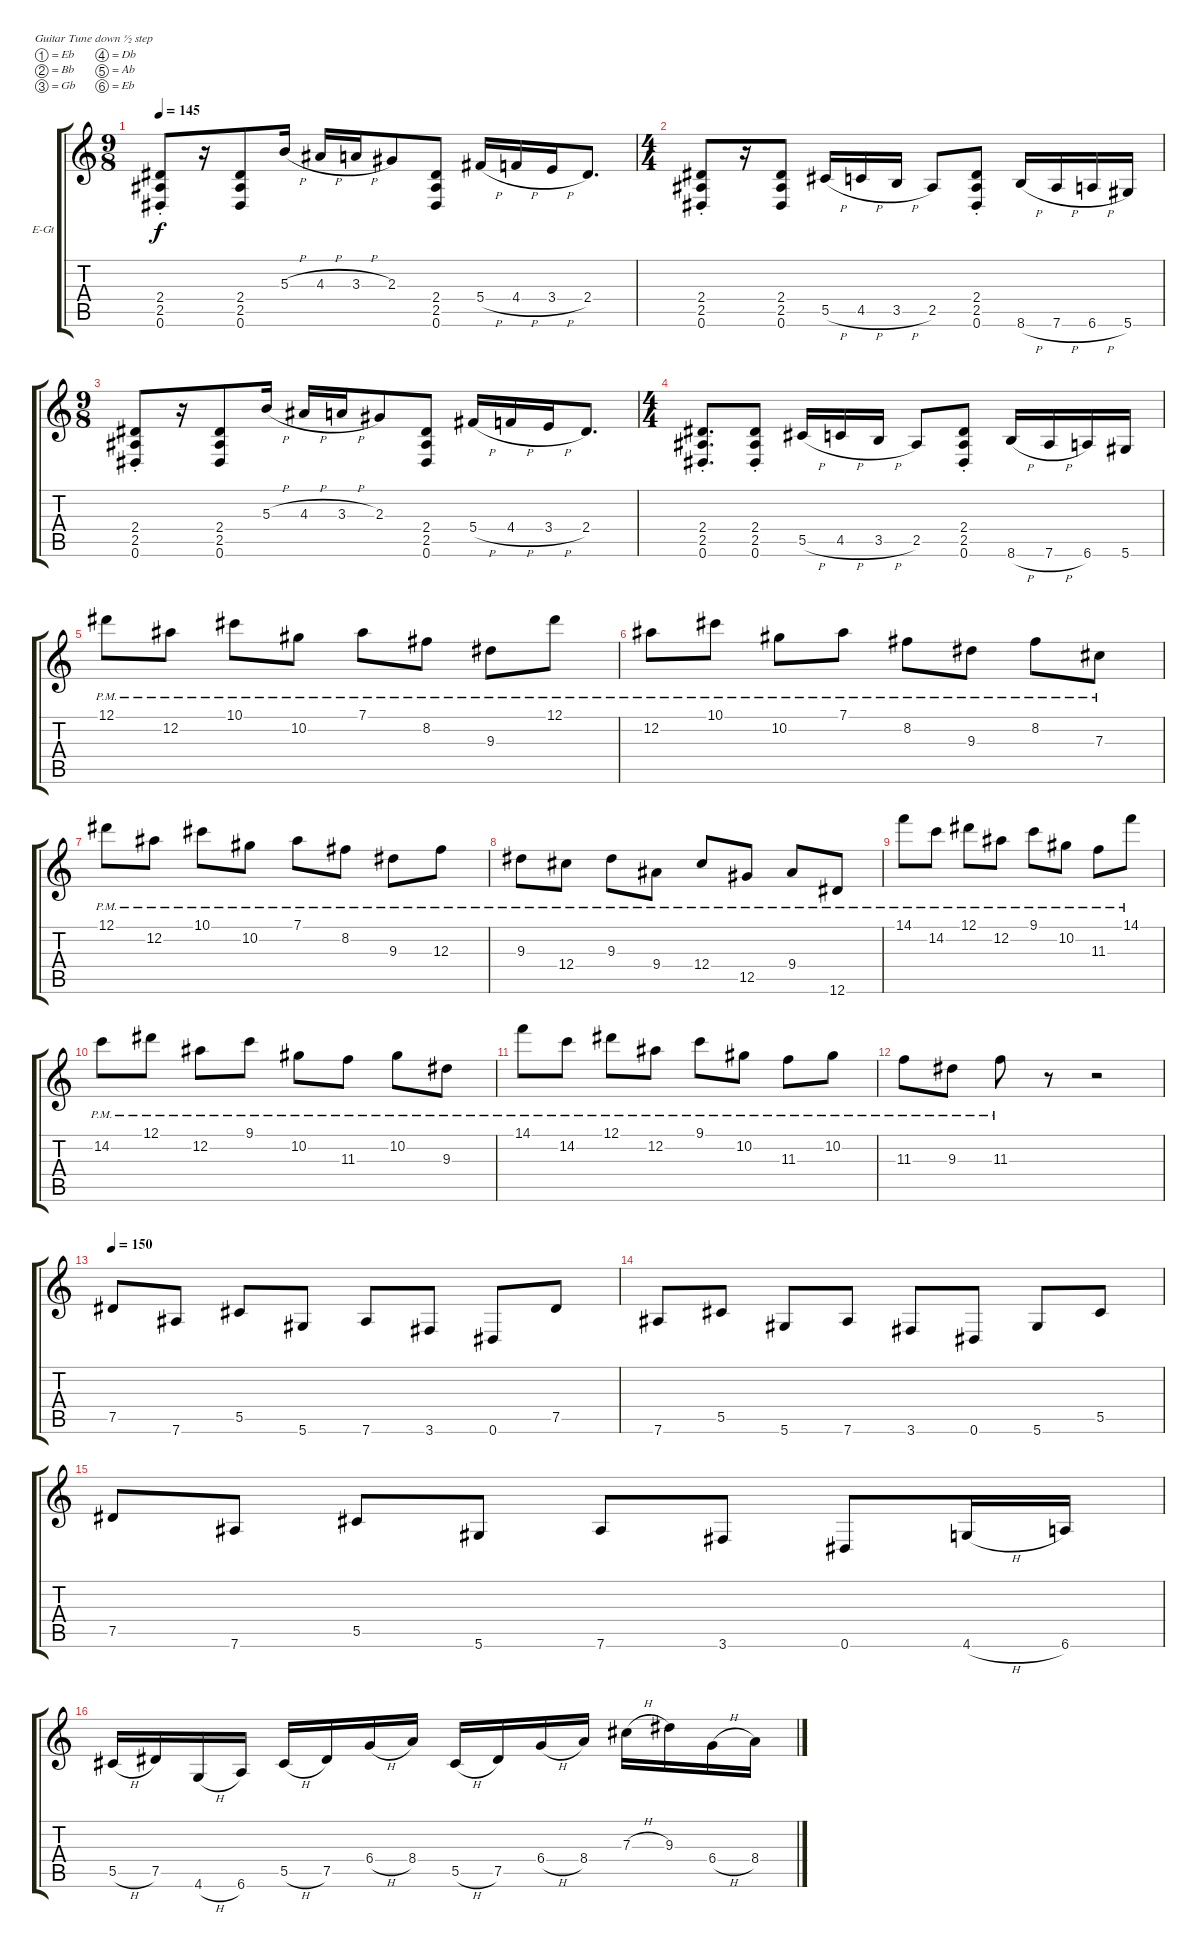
\bracketExtendMode groupsimilarinstruments
\firstSystemTrackNameOrientation horizontal
\otherSystemsTrackNameOrientation horizontal
\track ("Luke Hoskin" "E-Gt") {instrument distortionguitar}
\staff {score tabs}
\tuning (Eb4 Bb3 Gb3 Db3 Ab2 Eb2)
\ts (9 8)
\beaming (8 3 3 3)
\tempo 145
\clef g2
\ks c
(2.4{st} 2.5{st} 0.6{st}).8{dy f} r.16 (2.4 2.5 0.6).8 5.3{h}.16 4.3{h}.16 3.3{h}.16 2.3.8 (2.4 2.5 0.6).8 5.4{h}.16 4.4{h}.16 3.4{h}.16 2.4.8{d} |
\ts (4 4)
\beaming (8 2 2 2 2)
(2.4{st} 2.5{st} 0.6{st}).8 r.16 (2.4 2.5 0.6).8 5.5{h}.16 4.5{h}.16 3.5{h}.16 2.5.8 (2.4{st} 2.5{st} 0.6{st}).8 8.6{h}.16 7.6{h}.16 6.6{h}.16 5.6.16 |
\ts (9 8)
\beaming (8 3 3 3)
(2.4{st} 2.5{st} 0.6{st}).8 r.16 (2.4 2.5 0.6).8 5.3{h}.16 4.3{h}.16 3.3{h}.16 2.3.8 (2.4 2.5 0.6).8 5.4{h}.16 4.4{h}.16 3.4{h}.16 2.4.8{d} |
\ts (4 4)
\beaming (8 2 2 2 2)
(2.4{st} 2.5{st} 0.6{st}).8{d} (2.4{st} 2.5{st} 0.6{st}).8 5.5{h}.16 4.5{h}.16 3.5{h}.16 2.5.8 (2.4{st} 2.5{st} 0.6{st}).8 8.6{h}.16 7.6{h}.16 6.6.16 5.6.16 |
12.1{pm}.8 12.2{pm}.8 10.1{pm}.8 10.2{pm}.8 7.1{pm}.8 8.2{pm}.8 9.3{pm}.8 12.1{pm}.8 |
12.2{pm}.8 10.1{pm}.8 10.2{pm}.8 7.1{pm}.8 8.2{pm}.8 9.3{pm}.8 8.2{pm}.8 7.3{pm}.8 |
12.1{pm}.8 12.2{pm}.8 10.1{pm}.8 10.2{pm}.8 7.1{pm}.8 8.2{pm}.8 9.3{pm}.8 12.3{pm}.8 |
9.3{pm}.8 12.4{pm}.8 9.3{pm}.8 9.4{pm}.8 12.4{pm}.8 12.5{pm}.8 9.4{pm}.8 12.6{pm}.8 |
14.1{pm}.8 14.2{pm}.8 12.1{pm}.8 12.2{pm}.8 9.1{pm}.8 10.2{pm}.8 11.3{pm}.8 14.1{pm}.8 |
14.2{pm}.8 12.1{pm}.8 12.2{pm}.8 9.1{pm}.8 10.2{pm}.8 11.3{pm}.8 10.2{pm}.8 9.3{pm}.8 |
14.1{pm}.8 14.2{pm}.8 12.1{pm}.8 12.2{pm}.8 9.1{pm}.8 10.2{pm}.8 11.3{pm}.8 10.2{pm}.8 |
11.3{pm}.8 9.3{pm}.8 11.3{pm}.8 r.8 r.2 |
\tempo 150
7.5.8 7.6.8 5.5.8 5.6.8 7.6.8 3.6.8 0.6.8 7.5.8 |
7.6.8 5.5.8 5.6.8 7.6.8 3.6.8 0.6.8 5.6.8 5.5.8 |
7.5.8 7.6.8 5.5.8 5.6.8 7.6.8 3.6.8 0.6.8 4.6{h}.16 6.6.16 |
5.5{h}.16 7.5.16 4.6{h}.16 6.6.16 5.5{h}.16 7.5.16 6.4{h}.16 8.4.16 5.5{h}.16 7.5.16 6.4{h}.16 8.4.16 7.3{h}.16 9.3.16 6.4{h}.16 8.4.16
